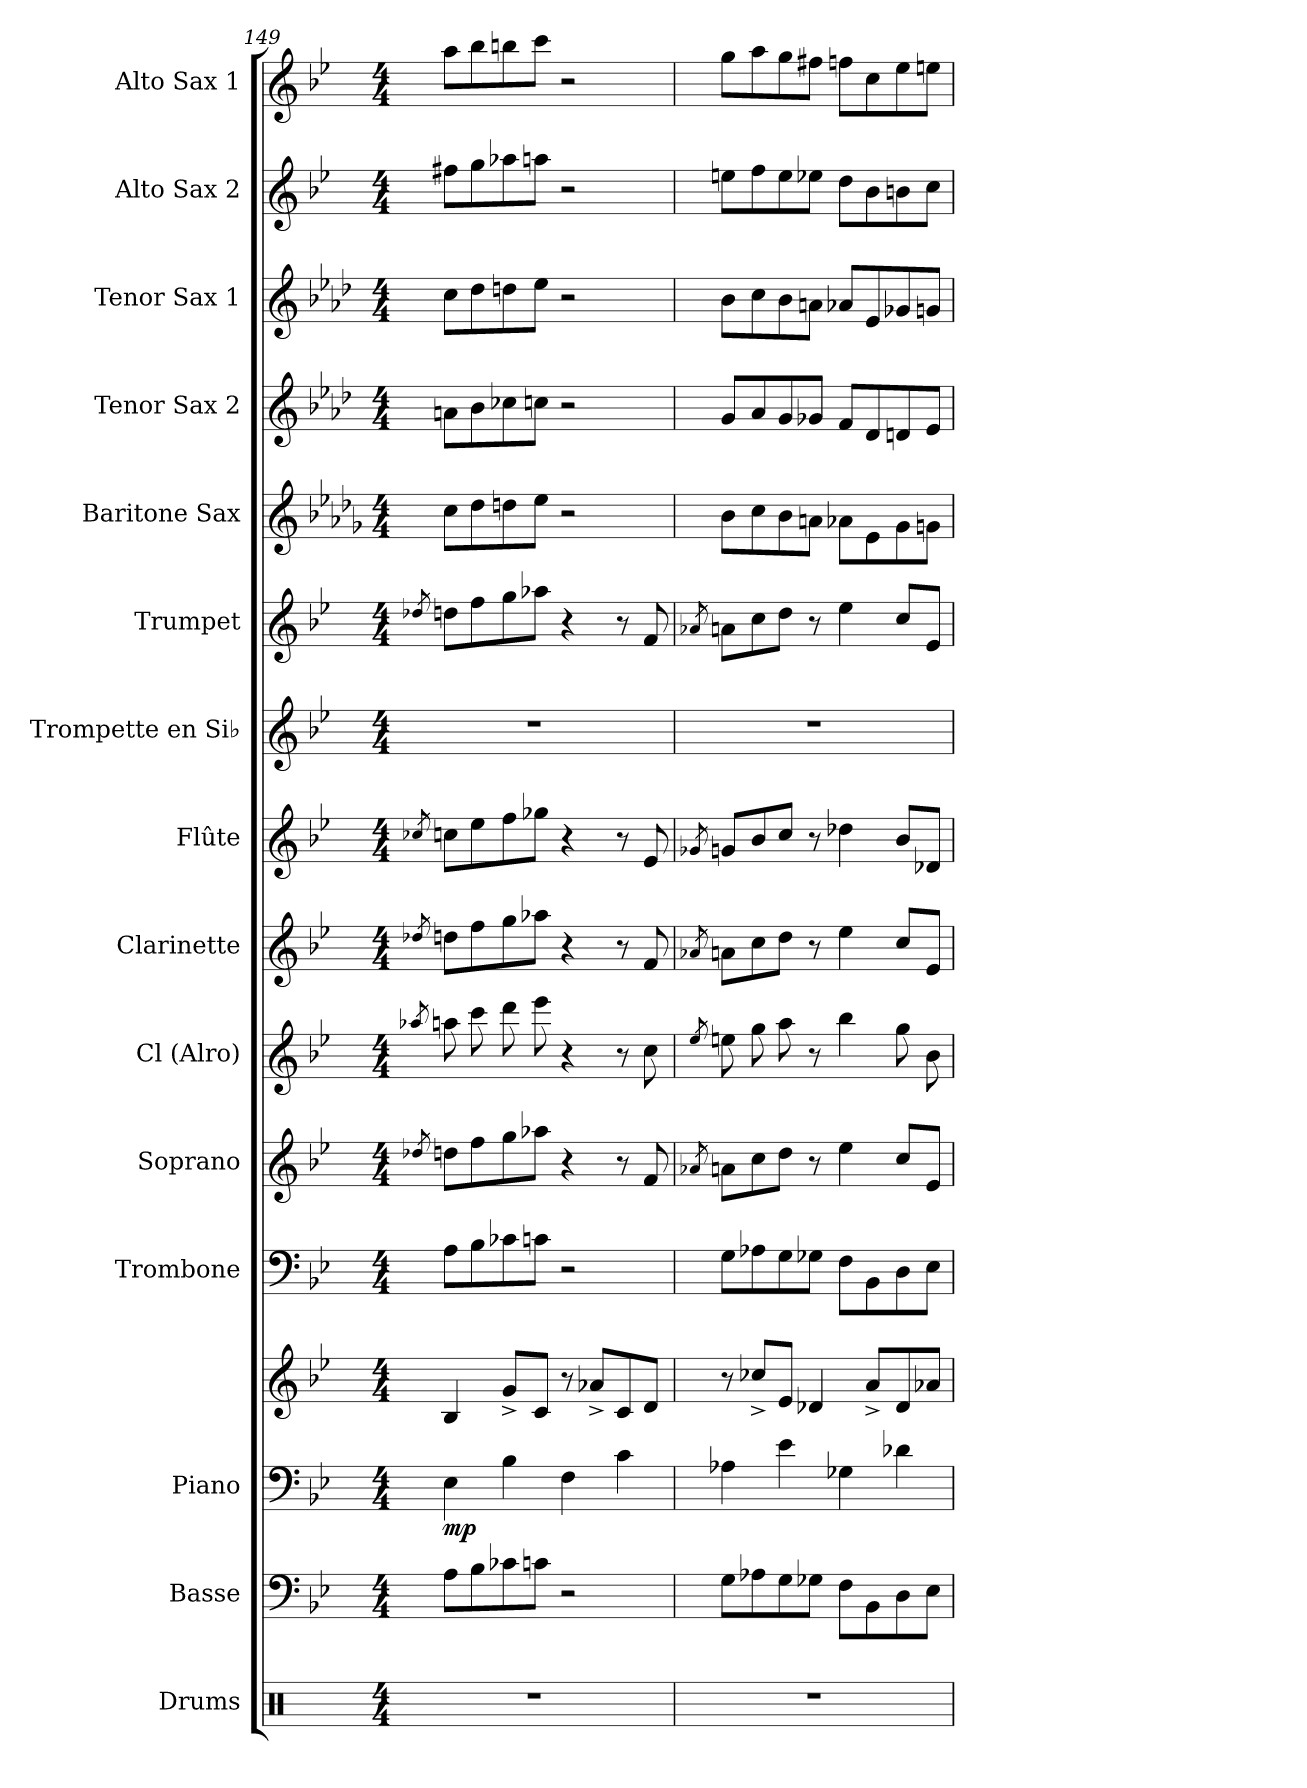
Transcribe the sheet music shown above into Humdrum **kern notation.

**kern	**kern	**kern	**kern	**dynam	**kern	**kern	**kern	**kern	**kern	**kern	**kern	**kern	**kern	**kern	**kern	**kern
*part15	*part14	*part13	*part13	*part13	*part12	*part11	*part10	*part9	*part8	*part7	*part6	*part5	*part4	*part3	*part2	*part1
*staff16	*staff15	*staff14	*staff13	*staff13/14	*staff12	*staff11	*staff10	*staff9	*staff8	*staff7	*staff6	*staff5	*staff4	*staff3	*staff2	*staff1
*I"Drums	*I"Basse	*I"Piano	*	*	*I"Trombone	*I"Soprano	*I"Cl (Alro)	*I"Clarinette	*I"Flûte	*I"Trompette en Si♭	*I"Trumpet	*I"Baritone Sax	*I"Tenor Sax 2	*I"Tenor Sax 1	*I"Alto Sax 2	*I"Alto Sax 1
*	*I'B	*I'P	*	*	*I'Tb	*I'Sop	*I'Cla	*I'Cl	*I'Fl.	*I'Tromp. Si♭	*I'Tp	*I'Bar	*	*	*I'Sa2	*I'Sa1
*clefX	*clefF4	*clefF4	*clefG2	*	*clefF4	*clefG2	*clefG2	*clefG2	*clefG2	*clefG2	*clefG2	*clefG2	*clefG2	*clefG2	*clefG2	*clefG2
*	*ITrd7c12	*	*	*	*	*ITrd1c2	*ITrd5c9	*ITrd1c2	*	*ITrd1c2	*ITrd1c2	*ITrd12c21	*ITrd8c14	*ITrd8c14	*ITrd5c9	*ITrd5c9
*k[]	*k[b-e-]	*k[b-e-]	*k[b-e-]	*	*k[b-e-]	*k[b-e-a-d-]	*k[b-e-a-d-g-]	*k[b-e-a-d-]	*k[b-e-]	*k[b-e-a-d-]	*k[b-e-a-d-]	*k[b-e-a-d-g-]	*k[b-e-a-d-]	*k[b-e-a-d-]	*k[b-e-a-d-g-]	*k[b-e-a-d-g-]
*M4/4	*M4/4	*M4/4	*M4/4	*	*M4/4	*M4/4	*M4/4	*M4/4	*M4/4	*M4/4	*M4/4	*M4/4	*M4/4	*M4/4	*M4/4	*M4/4
=149	=149	=149	=149	=149	=149	=149	=149	=149	=149	=149	=149	=149	=149	=149	=149	=149
.	.	.	.	.	.	8qcc-X/	8qcc-X/	8qcc-X/	8qcc-X/	.	8qcc-X/	.	.	.	.	.
!	!	!	!	!LO:DY:b=2	!	!	!	!	!	!	!	!	!	!	!	!
1r	8AA\L	4E-\	4B-/	mp	8A\L	8ccn\L	8ccn\	8ccn\L	8ccn\L	1r	8ccn\L	8c\L	8An\L	8c\L	8an\L	8cc\L
.	8BB-\	.	.	.	8B-\	8ee-\	8ee-\	8ee-\	8ee-\	.	8ee-\	8d-\	8B-\	8d-\	8b-\	8dd-\
.	8C-X\	4B-\	8g^/L	.	8c-X\	8ff\	8ff\	8ff\	8ff\	.	8ff\	8dn\	8c-X\	8dn\	8cc-X\	8ddn\
.	8Cn\J	.	8c/J	.	8cn\J	8gg-X\J	8gg-\	8gg-X\J	8gg-X\J	.	8gg-X\J	8e-\J	8cn\J	8e-\J	8ccn\J	8ee-\J
.	2r	4F\	8r	.	2r	4r	4r	4r	4r	.	4r	2r	2r	2r	2r	2r
.	.	.	8a-X^/L	.	.	.	.	.	.	.	.	.	.	.	.	.
.	.	4c\	8c/	.	.	8r	8r	8r	8r	.	8r	.	.	.	.	.
.	.	.	8d/J	.	.	8e-/	8e-\	8e-/	8e-/	.	8e-/	.	.	.	.	.
=150	=150	=150	=150	=150	=150	=150	=150	=150	=150	=150	=150	=150	=150	=150	=150	=150
.	.	.	.	.	.	8qg-X/	8qg-/	8qg-X/	8qg-X/	.	8qg-X/	.	.	.	.	.
1r	8GG\L	4A-X\	8r	.	8G\L	8gn\L	8gn\	8gn\L	8gn/L	1r	8gn\L	8B-\L	8G/L	8B-\L	8gn\L	8b-\L
.	8AA-X\	.	8cc-X^/L	.	8A-X\	8b-\	8b-\	8b-\	8b-/	.	8b-\	8c\	8A-/	8c\	8a-\	8cc\
.	8GG\	4e-\	8e-/J	.	8G\	8cc\J	8cc\	8cc\J	8cc/J	.	8cc\J	8B-\	8G/	8B-\	8g\	8b-\
.	8GG-X\J	.	4d-X/	.	8G-X\J	8r	8r	8r	8r	.	8r	8An\J	8G-X/J	8An\J	8g-X\J	8an\J
.	8FF\L	4G-X\	.	.	8F\L	4dd-\	4dd-\	4dd-\	4dd-X\	.	4dd-\	8A-X\L	8F/L	8A-X/L	8f\L	8a-X\L
.	8BBB-\	.	8a^/L	.	8BB-\	.	.	.	.	.	.	8E-\	8D-/	8E-/	8d-\	8e-\
.	8DD\	4d-X\	8d-/	.	8D\	8b-/L	8b-\	8b-/L	8b-/L	.	8b-/L	8G-\	8Dn/	8G-X/	8dn\	8g-\
.	8EE-\J	.	8a-X/J	.	8E-\J	8d-/J	8d-\	8d-/J	8d-X/J	.	8d-/J	8Gn\J	8E-/J	8Gn/J	8e-\J	8gn\J
=	=	=	=	=	=	=	=	=	=	=	=	=	=	=	=	=
*-	*-	*-	*-	*-	*-	*-	*-	*-	*-	*-	*-	*-	*-	*-	*-	*-
